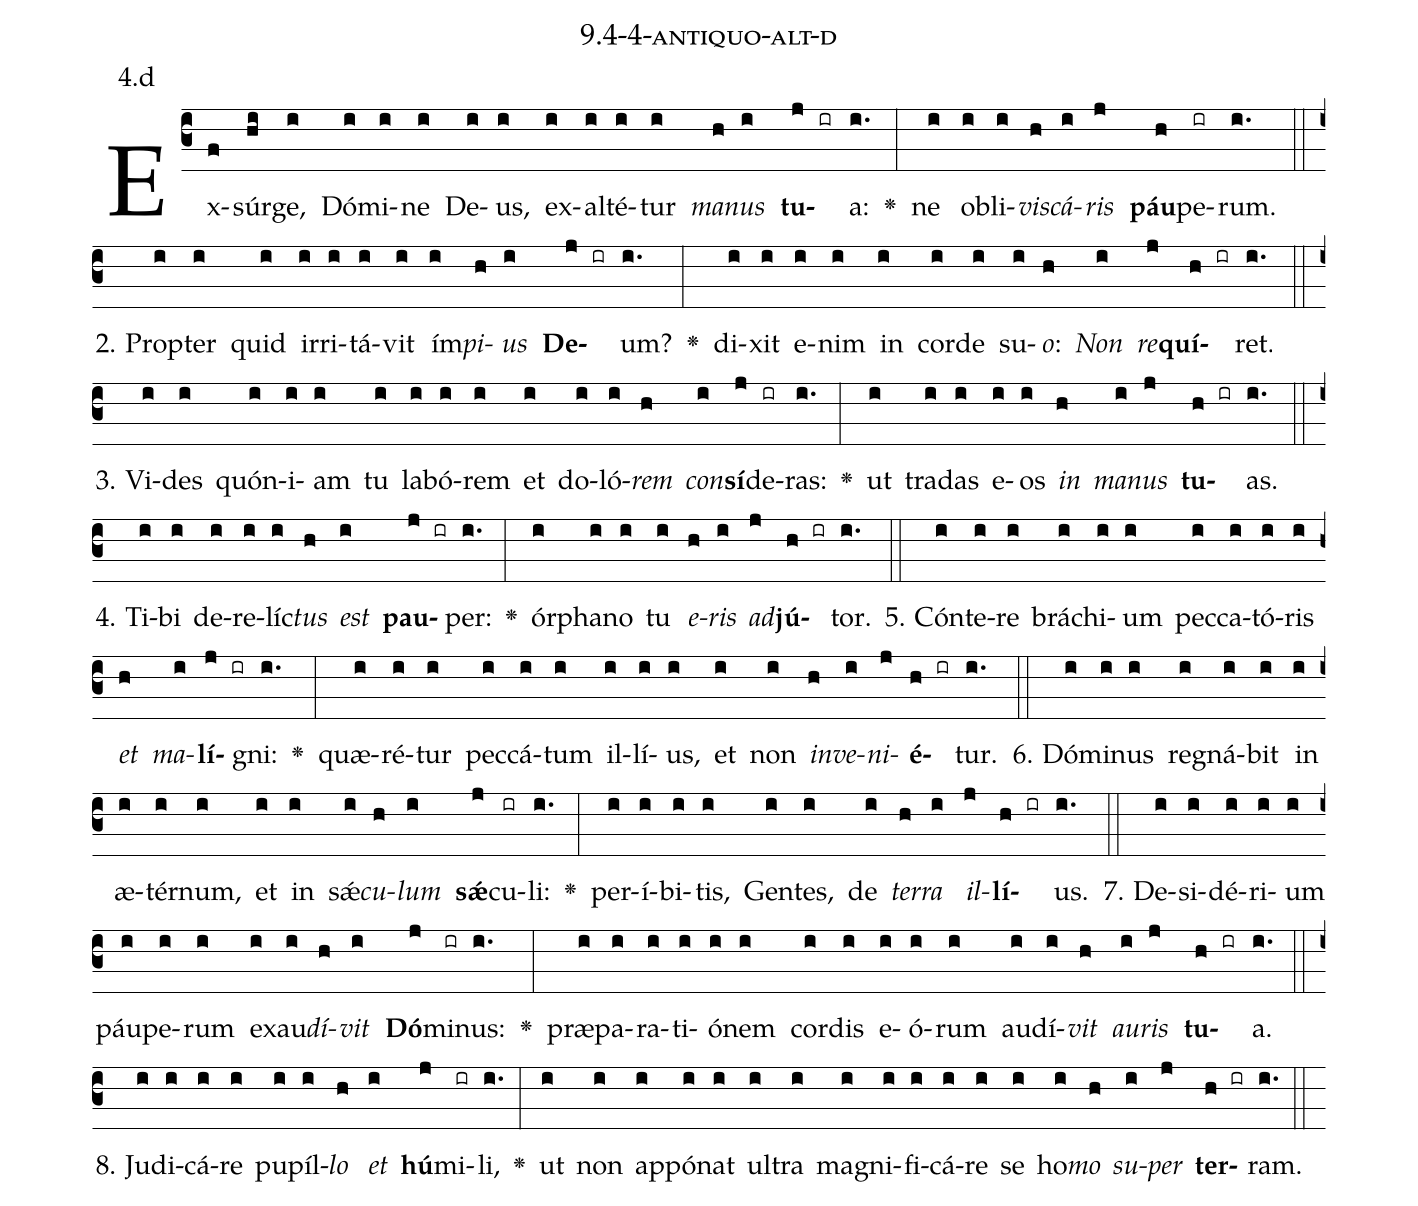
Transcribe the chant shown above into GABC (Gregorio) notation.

name: 9.4-4-antiquo-alt-d;
annotation: 4.d;
%%
(c3)Ex(f)súr(hi)ge,(i) Dó(i)mi(i)ne(i) De(i)us,(i) ex(i)al(i)té(i)tur(i) <i>ma</i>(h)<i>nus</i>(i) <b>tu</b>(j ir)a:(i.) <v>\greheightstar</v>(:) ne(i) ob(i)li(i)<i>vis</i>(h)<i>cá</i>(i)<i>ris</i>(j) <b>páu</b>(h)pe(ir)rum.(i.) (::)
2. Prop(i)ter(i) quid(i) ir(i)ri(i)tá(i)vit(i) ím(i)<i>pi</i>(h)<i>us</i>(i) <b>De</b>(j ir)um?(i.) <v>\greheightstar</v>(:) di(i)xit(i) e(i)nim(i) in(i) cor(i)de(i) su(i)<i>o</i>:(h) <i>Non</i>(i) <i>re</i>(j)<b>quí</b>(h ir)ret.(i.) (::)
3. Vi(i)des(i) quón(i)i(i)am(i) tu(i) la(i)bó(i)rem(i) et(i) do(i)ló(i)<i>rem</i>(h) <i>con</i>(i)<b>sí</b>(j)de(ir)ras:(i.) <v>\greheightstar</v>(:) ut(i) tra(i)das(i) e(i)os(i) <i>in</i>(h) <i>ma</i>(i)<i>nus</i>(j) <b>tu</b>(h ir)as.(i.) (::)
4. Ti(i)bi(i) de(i)re(i)líc(i)<i>tus</i>(h) <i>est</i>(i) <b>pau</b>(j ir)per:(i.) <v>\greheightstar</v>(:) ór(i)pha(i)no(i) tu(i) <i>e</i>(h)<i>ris</i>(i) <i>ad</i>(j)<b>jú</b>(h ir)tor.(i.) (::)
5. Cón(i)te(i)re(i) brá(i)chi(i)um(i) pec(i)ca(i)tó(i)ris(i) <i>et</i>(h) <i>ma</i>(i)<b>lí</b>(j ir)gni:(i.) <v>\greheightstar</v>(:) quæ(i)ré(i)tur(i) pec(i)cá(i)tum(i) il(i)lí(i)us,(i) et(i) non(i) <i>in</i>(h)<i>ve</i>(i)<i>ni</i>(j)<b>é</b>(h ir)tur.(i.) (::)
6. Dó(i)mi(i)nus(i) re(i)gná(i)bit(i) in(i) æ(i)tér(i)num,(i) et(i) in(i) sǽ(i)<i>cu</i>(h)<i>lum</i>(i) <b>sǽ</b>(j)cu(ir)li:(i.) <v>\greheightstar</v>(:) per(i)í(i)bi(i)tis,(i) Gen(i)tes,(i) de(i) <i>ter</i>(h)<i>ra</i>(i) <i>il</i>(j)<b>lí</b>(h ir)us.(i.) (::)
7. De(i)si(i)dé(i)ri(i)um(i) páu(i)pe(i)rum(i) ex(i)au(i)<i>dí</i>(h)<i>vit</i>(i) <b>Dó</b>(j)mi(ir)nus:(i.) <v>\greheightstar</v>(:) præ(i)pa(i)ra(i)ti(i)ó(i)nem(i) cor(i)dis(i) e(i)ó(i)rum(i) au(i)dí(i)<i>vit</i>(h) <i>au</i>(i)<i>ris</i>(j) <b>tu</b>(h ir)a.(i.) (::)
8. Ju(i)di(i)cá(i)re(i) pu(i)píl(i)<i>lo</i>(h) <i>et</i>(i) <b>hú</b>(j)mi(ir)li,(i.) <v>\greheightstar</v>(:) ut(i) non(i) ap(i)pó(i)nat(i) ul(i)tra(i) ma(i)gni(i)fi(i)cá(i)re(i) se(i) ho(i)<i>mo</i>(h) <i>su</i>(i)<i>per</i>(j) <b>ter</b>(h ir)ram.(i.) (::)
